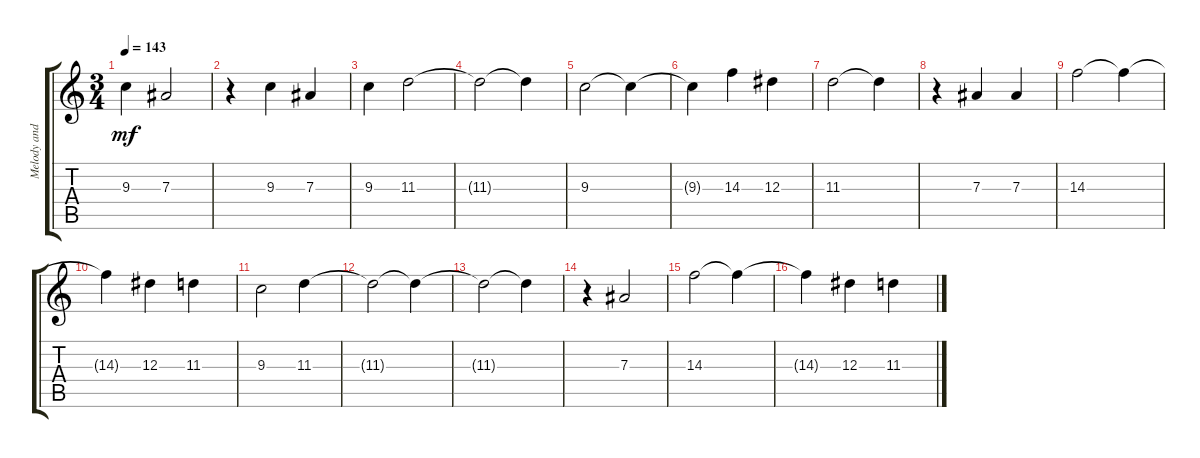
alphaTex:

\track ("Melody and Vocal" "Melody and") {instrument electricguitarclean}
\staff {score tabs}
\tuning (C4 G3 Eb3 Bb2 F2 C2) {hide}
\ts (3 4)
\tempo 143
\clef g2
\ks c
9.3.4{dy mf} 7.3.2 |
r.4 9.3.4 7.3.4 |
9.3.4 11.3.2 |
11.3{t}.2 11.3{t}.4 |
9.3.2 9.3{t}.4 |
9.3{t}.4 14.3.4 12.3.4 |
11.3.2 11.3{t}.4 |
r.4 7.3.4 7.3.4 |
14.3.2 14.3{t}.4 |
14.3{t}.4 12.3.4 11.3.4 |
9.3.2 11.3.4 |
11.3{t}.2 11.3{t}.4 |
11.3{t}.2 11.3{t}.4 |
r.4 7.3.2 |
14.3.2 14.3{t}.4 |
14.3{t}.4 12.3.4 11.3.4
